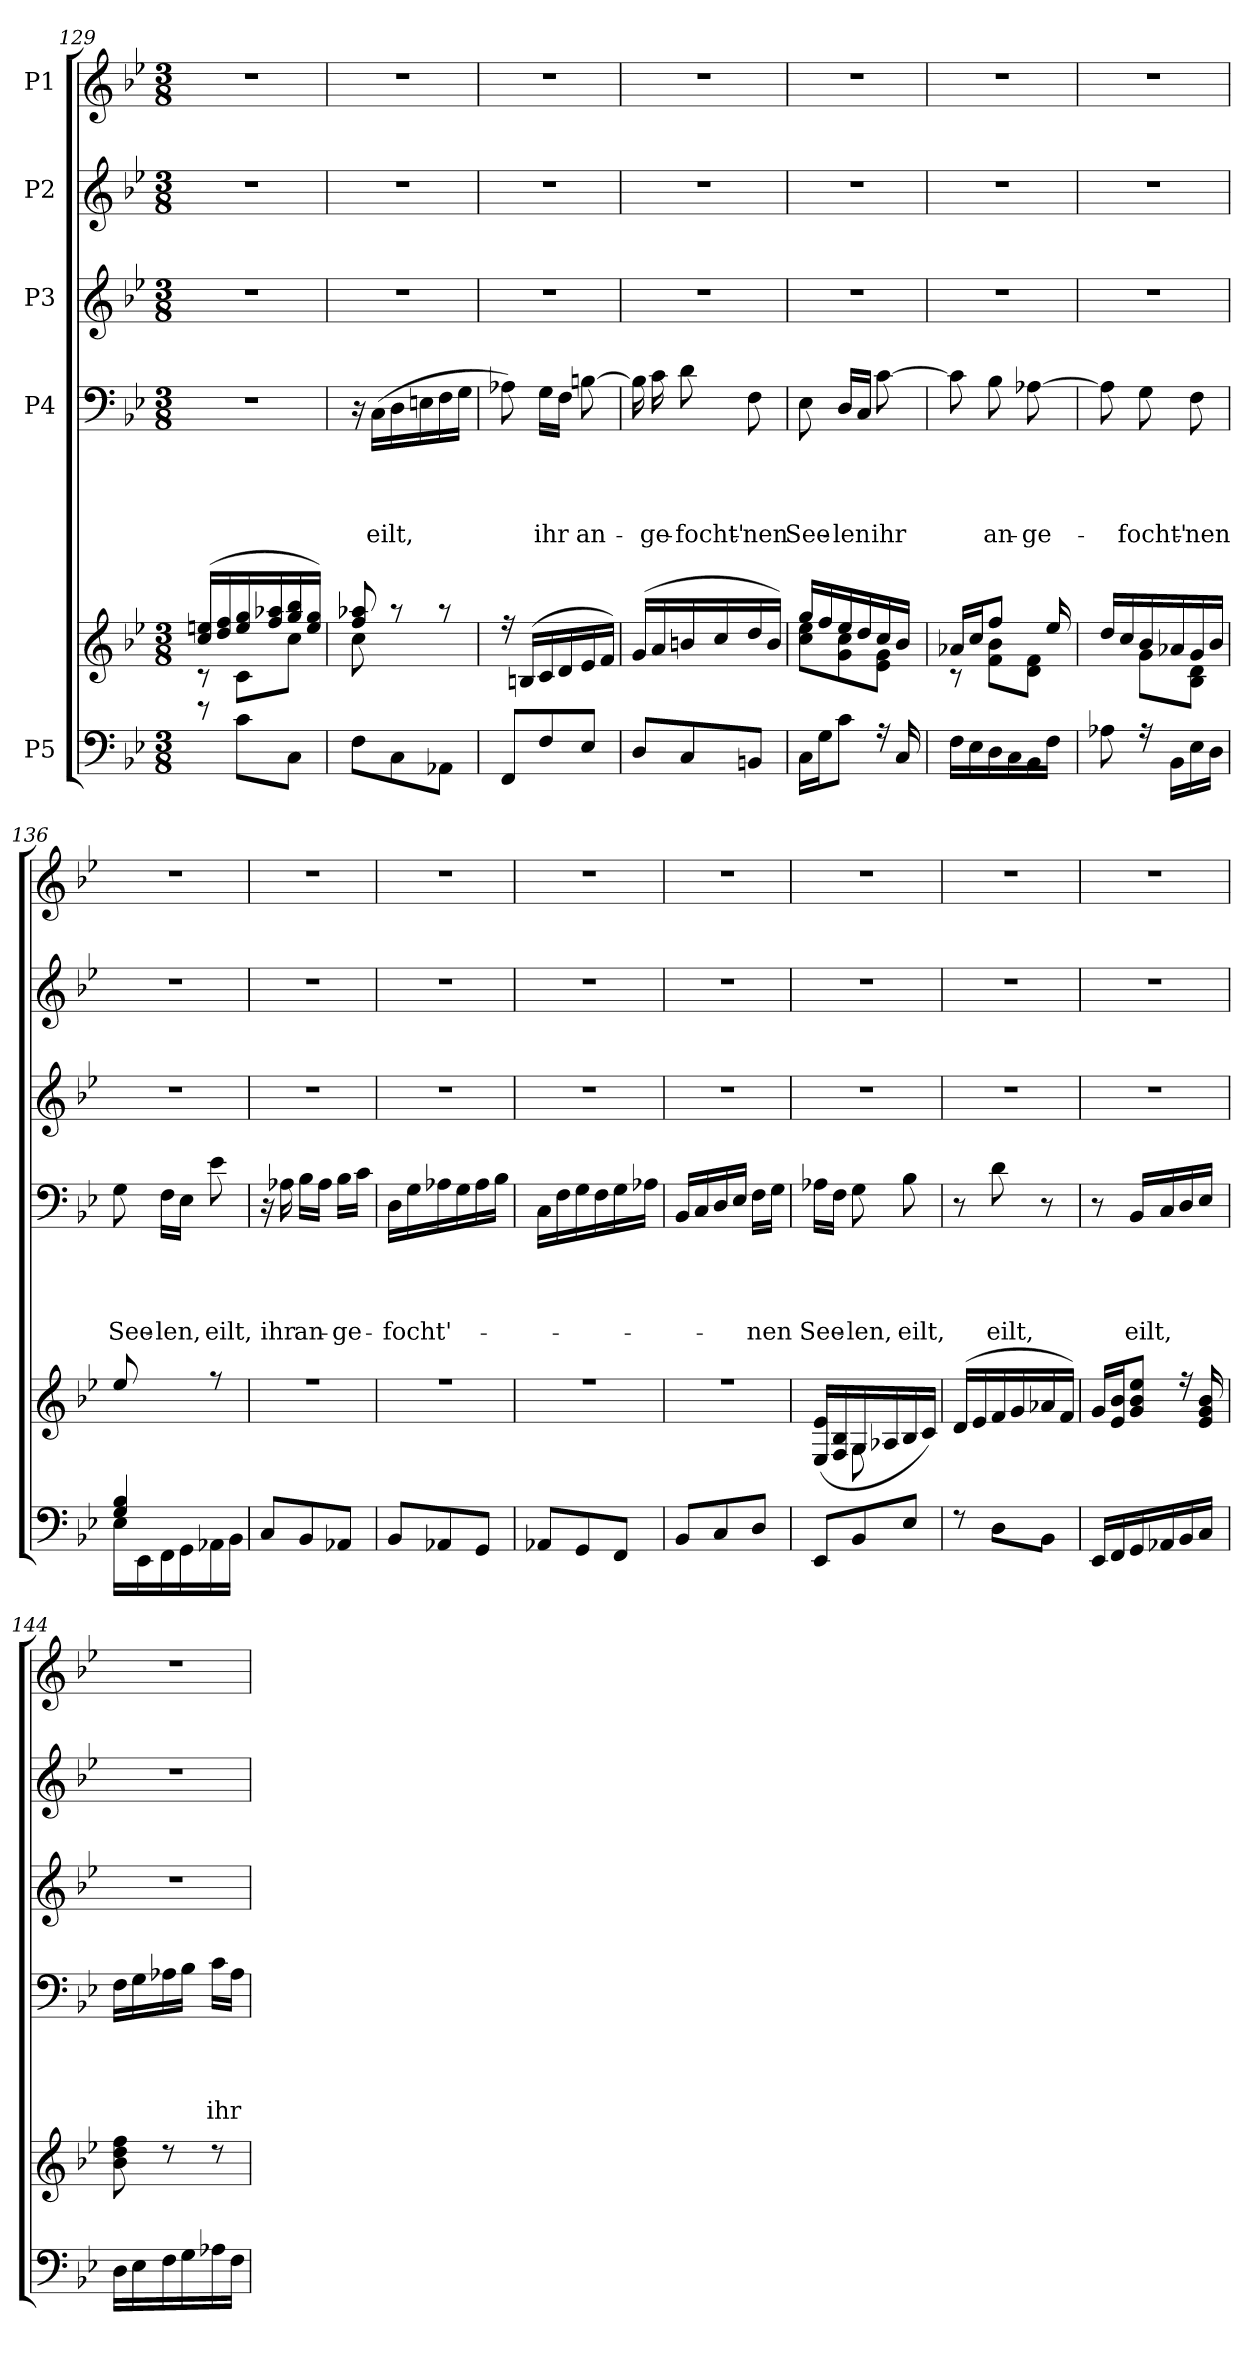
**kern	**kern	**kern	**text	**text	**text	**text	**kern	**kern	**kern
*part5	*part5	*part4	*part4	*part4	*part4	*part4	*part3	*part2	*part1
*staff6	*staff5	*staff4	*staff4	*staff4	*staff4	*staff4	*staff3	*staff2	*staff1
*I"P5	*	*I"P4	*	*	*	*	*I"P3	*I"P2	*I"P1
*clefF4	*clefG2	*clefF4	*	*	*	*	*clefG2	*clefG2	*clefG2
*	*	*	*	*	*	*	*ITrd7c12	*	*
*k[b-e-]	*k[b-e-]	*k[b-e-]	*	*	*	*	*k[b-e-]	*k[b-e-]	*k[b-e-]
*B-:	*B-:	*B-:	*	*	*	*	*B-:	*B-:	*B-:
*M3/8	*M3/8	*M3/8	*	*	*	*	*M3/8	*M3/8	*M3/8
=129	=129	=129	=129	=129	=129	=129	=129	=129	=129
*^	*^	*	*	*	*	*	*	*	*
!	!	!	!	!LO:N:vis=1	!	!	!	!	!LO:N:vis=1	!	!
8r	4.ryy	(>16cc/ 16een/LL	8rc	4.r	.	.	.	.	4.r	4.r	4.r
.	.	16dd/ 16ff/	.	.	.	.	.	.	.	.	.
8c\L	.	16ee/ 16gg/	8c\L	.	.	.	.	.	.	.	.
.	.	16ff/ 16aa-X/	.	.	.	.	.	.	.	.	.
8C\J	.	16gg/ 16bb-/	8cc\J	.	.	.	.	.	.	.	.
.	.	16ee/ 16gg/JJ)	.	.	.	.	.	.	.	.	.
!!LO:PB:g=z
=130	=130	=130	=130	=130	=130	=130	=130	=130	=130	=130	=130
!	!	!	!	!	!	!	!	!	!LO:N:vis=1	!	!
8F\L	4.ryy	8ff/ 8aa-X/	8cc\	16r	.	.	.	.	4.r	4.r	4.r
!	!	!	!	!	!	!	!	!LO:LY:b	!	!	!
.	.	.	.	(>16C\LL	.	.	.	eilt,	.	.	.
8C\	.	8raa	4ryy	16D\	.	.	.	.	.	.	.
.	.	.	.	16En\	.	.	.	.	.	.	.
8AA-X\J	.	8raa	.	16F\	.	.	.	.	.	.	.
.	.	.	.	16G\JJ	.	.	.	.	.	.	.
=131	=131	=131	=131	=131	=131	=131	=131	=131	=131	=131	=131
!	!	!	!	!	!	!	!	!	!LO:N:vis=1	!	!
8FF/L	4.ryy	16r	4.ryy	8A-X\)	.	.	.	.	4.r	4.r	4.r
.	.	(>16Bn/LL	.	.	.	.	.	.	.	.	.
!	!	!	!	!	!	!	!	!LO:LY:b	!	!	!
8F/	.	16c/	.	16G\LL	.	.	.	ihr	.	.	.
.	.	16d/	.	16F\JJ	.	.	.	.	.	.	.
!	!	!	!	!	!	!	!	!LO:LY:b	!	!	!
8E-/J	.	16e-/	.	[>8Bn\	.	.	.	an-	.	.	.
.	.	16f/JJ)	.	.	.	.	.	.	.	.	.
=132	=132	=132	=132	=132	=132	=132	=132	=132	=132	=132	=132
!	!	!	!	!	!	!	!	!	!LO:N:vis=1	!	!
8D/L	4.ryy	(>16g/LL	4.ryy	16B\]	.	.	.	.	4.r	4.r	4.r
!	!	!	!	!	!	!	!	!LO:LY:b	!	!	!
.	.	16a/	.	16c\	.	.	.	-ge-	.	.	.
!	!	!	!	!	!	!	!	!LO:LY:b	!	!	!
8C/	.	16bn/	.	8d\	.	.	.	-focht'-	.	.	.
.	.	16cc/	.	.	.	.	.	.	.	.	.
!	!	!	!	!	!	!	!	!LO:LY:b	!	!	!
8BBn/J	.	16dd/	.	8F\	.	.	.	-nen	.	.	.
.	.	16b/JJ)	.	.	.	.	.	.	.	.	.
=133	=133	=133	=133	=133	=133	=133	=133	=133	=133	=133	=133
!	!	!	!	!	!	!	!	!LO:LY:b	!LO:N:vis=1	!	!
16C\LL	4.ryy	16gg/LL	8cc\ 8ee-\L	8E-\	.	.	.	See-	4.r	4.r	4.r
16G\J	.	16ff/	.	.	.	.	.	.	.	.	.
!	!	!	!	!	!	!	!	!LO:LY:b	!	!	!
8c\J	.	16ee-/	8g\ 8cc\	16D/LL	.	.	.	-len	.	.	.
.	.	16dd/	.	16C/JJ	.	.	.	.	.	.	.
!	!	!	!	!	!	!	!	!LO:LY:b	!	!	!
16r	.	16cc/	8e-\ 8g\J	[>8c\	.	.	.	ihr	.	.	.
16C/	.	16b-/JJ	.	.	.	.	.	.	.	.	.
=134	=134	=134	=134	=134	=134	=134	=134	=134	=134	=134	=134
!	!	!	!	!	!	!	!	!	!LO:N:vis=1	!	!
16F\LL	4.ryy	16a-X/LL	8rc	8c\]	.	.	.	.	4.r	4.r	4.r
16E-\	.	16cc/J	.	.	.	.	.	.	.	.	.
!	!	!	!	!	!	!	!	!LO:LY:b	!	!	!
16D\	.	8ff/J	8f\ 8b-\L	8B-\	.	.	.	an-	.	.	.
16C\	.	.	.	.	.	.	.	.	.	.	.
!	!	!	!	!	!	!	!	!LO:LY:b	!	!	!
16BB-\	.	16ryy	8d\ 8f\J	[>8A-X\	.	.	.	-ge-	.	.	.
16F\JJ	.	16ee-/	.	.	.	.	.	.	.	.	.
=135	=135	=135	=135	=135	=135	=135	=135	=135	=135	=135	=135
!	!	!	!	!	!	!	!	!	!LO:N:vis=1	!	!
8A-X\	4.ryy	16dd/LL	8ryy	8A-\]	.	.	.	.	4.r	4.r	4.r
.	.	16cc/	.	.	.	.	.	.	.	.	.
!	!	!	!	!	!	!	!	!LO:LY:b	!	!	!
16r	.	16b-/	8g\L	8G\	.	.	.	-focht'-	.	.	.
16BB-\LL	.	16a-X/	.	.	.	.	.	.	.	.	.
!	!	!	!	!	!	!	!	!LO:LY:b	!	!	!
16E-\	.	16g/	8B-\ 8d\J	8F\	.	.	.	-nen	.	.	.
16D\JJ	.	16b-/JJ	.	.	.	.	.	.	.	.	.
!!LO:LB:g=z
=136	=136	=136	=136	=136	=136	=136	=136	=136	=136	=136	=136
!	!	!	!	!	!	!	!	!LO:LY:b	!LO:N:vis=1	!	!
4G/ 4B-/	16E-\LL	8ee-/	4.ryy	8G\	.	.	.	See-	4.r	4.r	4.r
.	16EE-\	.	.	.	.	.	.	.	.	.	.
!	!	!	!	!	!	!	!	!LO:LY:b	!	!	!
.	16FF\	8ryy	.	16F\LL	.	.	.	-len,	.	.	.
.	16GG\	.	.	16E-\JJ	.	.	.	.	.	.	.
!	!	!	!	!	!	!	!	!LO:LY:b	!	!	!
8ryy	16AA-X\	8r	.	8e-\	.	.	.	eilt,	.	.	.
.	16BB-\JJ	.	.	.	.	.	.	.	.	.	.
=137	=137	=137	=137	=137	=137	=137	=137	=137	=137	=137	=137
!	!	!LO:N:vis=1	!	!	!	!	!	!	!LO:N:vis=1	!	!
8C/L	4.ryy	4.r	4.ryy	16r	.	.	.	.	4.r	4.r	4.r
!	!	!	!	!	!	!	!	!LO:LY:b	!	!	!
.	.	.	.	16A-X\	.	.	.	ihr	.	.	.
!	!	!	!	!	!	!	!	!LO:LY:b	!	!	!
8BB-/	.	.	.	16B-\LL	.	.	.	an-	.	.	.
.	.	.	.	16A-\JJ	.	.	.	.	.	.	.
!	!	!	!	!	!	!	!	!LO:LY:b	!	!	!
8AA-X/J	.	.	.	16B-\LL	.	.	.	-ge-	.	.	.
.	.	.	.	16c\JJ	.	.	.	.	.	.	.
=138	=138	=138	=138	=138	=138	=138	=138	=138	=138	=138	=138
!	!	!LO:N:vis=1	!	!	!	!	!	!LO:LY:b	!LO:N:vis=1	!	!
8BB-/L	4.ryy	4.r	4.ryy	16D\LL	.	.	.	-focht'-	4.r	4.r	4.r
.	.	.	.	16G\	.	.	.	.	.	.	.
8AA-X/	.	.	.	16A-X\	.	.	.	.	.	.	.
.	.	.	.	16G\	.	.	.	.	.	.	.
8GG/J	.	.	.	16A-\	.	.	.	.	.	.	.
.	.	.	.	16B-\JJ	.	.	.	.	.	.	.
=139	=139	=139	=139	=139	=139	=139	=139	=139	=139	=139	=139
!	!	!LO:N:vis=1	!	!	!	!	!	!	!LO:N:vis=1	!	!
8AA-X/L	4.ryy	4.r	4.ryy	16C\LL	.	.	.	.	4.r	4.r	4.r
.	.	.	.	16F\	.	.	.	.	.	.	.
8GG/	.	.	.	16G\	.	.	.	.	.	.	.
.	.	.	.	16F\	.	.	.	.	.	.	.
8FF/J	.	.	.	16G\	.	.	.	.	.	.	.
.	.	.	.	16A-X\JJ	.	.	.	.	.	.	.
=140	=140	=140	=140	=140	=140	=140	=140	=140	=140	=140	=140
!	!	!LO:N:vis=1	!	!	!	!	!	!	!LO:N:vis=1	!	!
8BB-/L	4.ryy	4.r	4.ryy	16BB-/LL	.	.	.	.	4.r	4.r	4.r
.	.	.	.	16C/	.	.	.	.	.	.	.
8C/	.	.	.	16D/	.	.	.	.	.	.	.
.	.	.	.	16E-/JJ	.	.	.	.	.	.	.
!	!	!	!	!	!	!	!	!LO:LY:b	!	!	!
8D/J	.	.	.	16F\LL	.	.	.	-nen	.	.	.
.	.	.	.	16G\JJ	.	.	.	.	.	.	.
=141	=141	=141	=141	=141	=141	=141	=141	=141	=141	=141	=141
!	!	!	!	!	!	!	!	!LO:LY:b	!LO:N:vis=1	!LO:N:vis=1	!LO:N:vis=1
8EE-/L	4.ryy	(>16E-/ 16e-/LL	8ryy	16A-X\LL	.	.	.	See-	4.r	4.r	4.r
.	.	16F/ 16B-/	.	16F\JJ	.	.	.	.	.	.	.
!	!	!	!	!	!	!	!	!LO:LY:b	!	!	!
8BB-/	.	16G/	8G\	8G\	.	.	.	-len,	.	.	.
.	.	16A-X/	.	.	.	.	.	.	.	.	.
!	!	!	!	!	!	!	!	!LO:LY:b	!	!	!
8E-/J	.	16B-/	8ryy	8B-\	.	.	.	eilt,	.	.	.
.	.	16c/JJ)	.	.	.	.	.	.	.	.	.
!!LO:PB:g=z
=142	=142	=142	=142	=142	=142	=142	=142	=142	=142	=142	=142
!	!	!	!	!	!	!	!	!	!LO:N:vis=1	!LO:N:vis=1	!LO:N:vis=1
8r	4.ryy	(>16d/LL	4.ryy	8r	.	.	.	.	4.r	4.r	4.r
.	.	16e-/	.	.	.	.	.	.	.	.	.
!	!	!	!	!	!	!	!	!LO:LY:b	!	!	!
8D\L	.	16f/	.	8d\	.	.	.	eilt,	.	.	.
.	.	16g/	.	.	.	.	.	.	.	.	.
8BB-\J	.	16a-X/	.	8r	.	.	.	.	.	.	.
.	.	16f/JJ)	.	.	.	.	.	.	.	.	.
=143	=143	=143	=143	=143	=143	=143	=143	=143	=143	=143	=143
!	!	!	!	!	!	!	!	!	!LO:N:vis=1	!LO:N:vis=1	!LO:N:vis=1
16EE-/LL	4.ryy	16g/LL	4.ryy	8r	.	.	.	.	4.r	4.r	4.r
16FF/	.	16e-/ 16b-/J	.	.	.	.	.	.	.	.	.
!	!	!	!	!	!	!	!	!LO:LY:b	!	!	!
16GG/	.	8g/ 8b-/ 8ee-/J	.	16BB-/LL	.	.	.	eilt,	.	.	.
16AA-X/	.	.	.	16C/	.	.	.	.	.	.	.
16BB-/	.	16r	.	16D/	.	.	.	.	.	.	.
16C/JJ	.	16e-/ 16g/ 16b-/	.	16E-/JJ	.	.	.	.	.	.	.
=144	=144	=144	=144	=144	=144	=144	=144	=144	=144	=144	=144
!	!	!	!	!	!	!	!	!	!LO:N:vis=1	!LO:N:vis=1	!LO:N:vis=1
16D\LL	4.ryy	8b-\ 8dd\ 8ff\	4.ryy	16F\LL	.	.	.	.	4.r	4.r	4.r
16E-\	.	.	.	16G\	.	.	.	.	.	.	.
16F\	.	8r	.	16A-X\	.	.	.	.	.	.	.
16G\	.	.	.	16B-\JJ	.	.	.	.	.	.	.
!	!	!	!	!	!	!	!	!LO:LY:b	!	!	!
16A-X\	.	8r	.	16c\LL	.	.	.	ihr	.	.	.
16F\JJ	.	.	.	16A-\JJ	.	.	.	.	.	.	.
*v	*v	*	*	*	*	*	*	*	*	*	*
*	*v	*v	*	*	*	*	*	*	*	*
=	=	=	=	=	=	=	=	=	=
*-	*-	*-	*-	*-	*-	*-	*-	*-	*-
